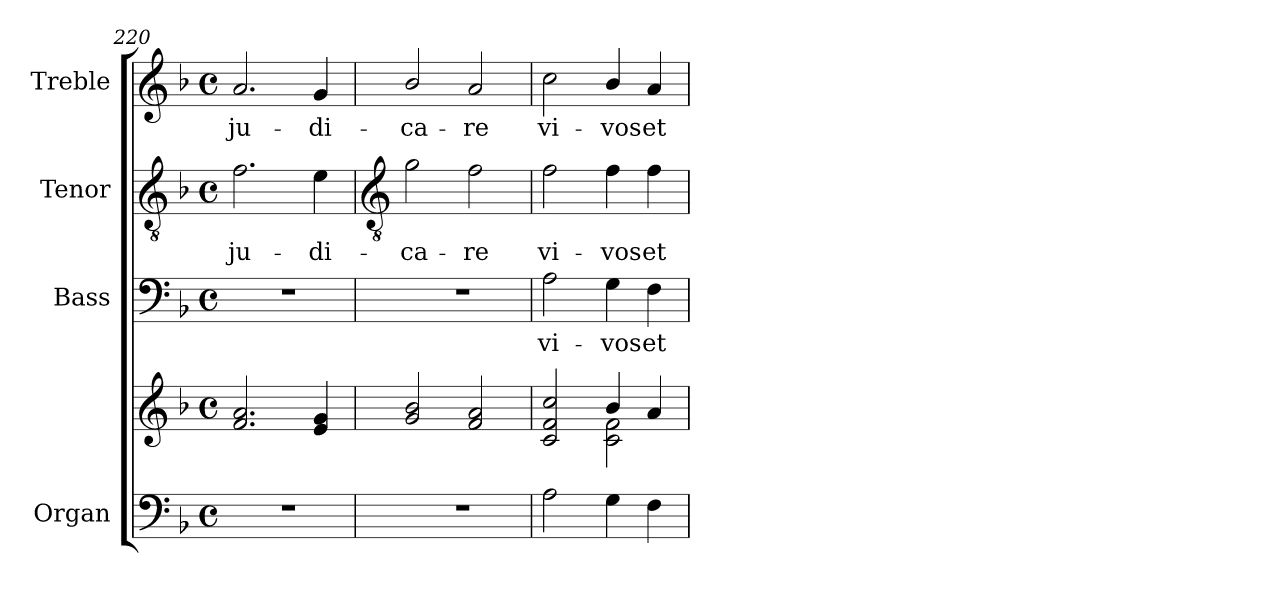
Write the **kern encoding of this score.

**kern	**kern	**kern	**text	**kern	**text	**kern	**text
*part4	*part4	*part3	*part3	*part2	*part2	*part1	*part1
*staff5	*staff4	*staff3	*staff3	*staff2	*staff2	*staff1	*staff1
*I"Organ	*	*I"Bass	*	*I"Tenor	*	*I"Treble	*
*I'Organ	*	*I'Bass	*	*I'Tenor	*	*I'Treble	*
*clefF4	*clefG2	*clefF4	*	*clefGv2	*	*clefG2	*
*k[b-]	*k[b-]	*k[b-]	*	*k[b-]	*	*k[b-]	*
*F:	*F:	*F:	*	*F:	*	*F:	*
*M4/4	*M4/4	*M4/4	*	*M4/4	*	*M4/4	*
*met(c)	*met(c)	*met(c)	*	*met(c)	*	*met(c)	*
=220	=220	=220	=220	=220	=220	=220	=220
*	*^	*	*	*	*	*	*
!	!	!	!	!	!	!LO:LY:b	!	!LO:LY:b
1r	2.f 2.a	1ryy	1r	.	2.f	ju-	2.a	ju-
!	!	!	!	!	!	!LO:LY:b	!	!LO:LY:b
.	4e 4g	.	.	.	4e	-di-	4g	-di-
!!LO:LB:g=z
=221	=221	=221	=221	=221	=221	=221	=221	=221
*	*	*	*	*	*clefGv2	*	*	*
!	!	!	!	!	!	!LO:LY:b	!	!LO:LY:b
1r	2g 2b-	1ryy	1r	.	2g	-ca-	2b-/	-ca-
!	!	!	!	!	!	!LO:LY:b	!	!LO:LY:b
.	2f 2a	.	.	.	2f	-re	2a	-re
=222	=222	=222	=222	=222	=222	=222	=222	=222
!	!	!	!	!LO:LY:b	!	!LO:LY:b	!	!LO:LY:b
2A	2c 2f 2cc	2ryy	2A	vi-	2f	vi-	2cc	vi-
!	!	!	!	!LO:LY:b	!	!LO:LY:b	!	!LO:LY:b
4G	4b-/	2c\ 2f\	4G	-vos	4f	-vos	4b-/	-vos
!	!	!	!	!LO:LY:b	!	!LO:LY:b	!	!LO:LY:b
4F	4a	.	4F	et	4f	et	4a	et
*	*v	*v	*	*	*	*	*	*
=	=	=	=	=	=	=	=
*-	*-	*-	*-	*-	*-	*-	*-
